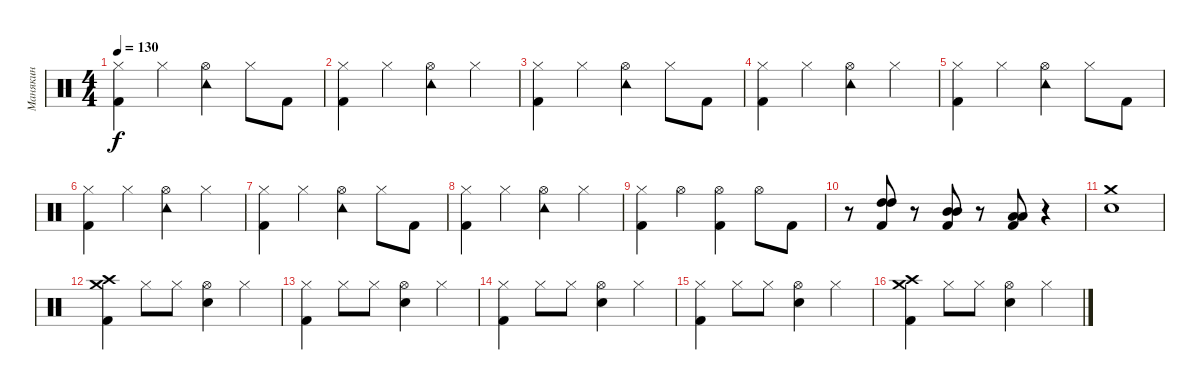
\track ("Манякин" "Манякин") {instrument percussion}
\staff {score}
\articulation defaults
\ts (4 4)
\tempo 130
\clef neutral
\ks c
("Hi-Hat (closed)" "Kick (hit) 2").4{dy f} "Hi-Hat (closed)".4 ("Tambourine (hit)" "Hi-Hat (open)").4 "Hi-Hat (closed)".8 "Kick (hit) 2".8 |
("Hi-Hat (closed)" "Kick (hit) 2").4 "Hi-Hat (closed)".4 ("Tambourine (hit)" "Hi-Hat (open)").4 "Hi-Hat (closed)".4 |
("Hi-Hat (closed)" "Kick (hit) 2").4 "Hi-Hat (closed)".4 ("Tambourine (hit)" "Hi-Hat (open)").4 "Hi-Hat (closed)".8 "Kick (hit) 2".8 |
("Hi-Hat (closed)" "Kick (hit) 2").4 "Hi-Hat (closed)".4 ("Tambourine (hit)" "Hi-Hat (open)").4 "Hi-Hat (closed)".4 |
("Hi-Hat (closed)" "Kick (hit) 2").4 "Hi-Hat (closed)".4 ("Tambourine (hit)" "Hi-Hat (open)").4 "Hi-Hat (closed)".8 "Kick (hit) 2".8 |
("Hi-Hat (closed)" "Kick (hit) 2").4 "Hi-Hat (closed)".4 ("Tambourine (hit)" "Hi-Hat (open)").4 "Hi-Hat (closed)".4 |
("Hi-Hat (closed)" "Kick (hit) 2").4 "Hi-Hat (closed)".4 ("Tambourine (hit)" "Hi-Hat (open)").4 "Hi-Hat (closed)".8 "Kick (hit) 2".8 |
("Hi-Hat (closed)" "Kick (hit) 2").4 "Hi-Hat (closed)".4 ("Tambourine (hit)" "Hi-Hat (open)").4 "Hi-Hat (closed)".4 |
("Hi-Hat (closed)" "Kick (hit) 2").4 "Hi-Hat (open)".4 ("Hi-Hat (open)" "Kick (hit) 2").4 "Hi-Hat (open)".8 "Kick (hit) 2".8 |
r.8 ("High Tom (hit)" "High Tom (hit)" "Kick (hit) 2").8 r.8 ("Mid Tom (hit)" "Mid Tom (hit)" "Kick (hit) 2").8 r.8 ("Low Tom (hit)" "Low Tom (hit)" "Kick (hit) 2").8 r.4 |
("Snare (hit) 2" "Crash medium (hit)").1 |
("Crash medium (hit)" "Crash high (hit)" "Kick (hit) 2").4 "Hi-Hat (closed)".8 "Hi-Hat (closed)".8 ("Hi-Hat (open)" "Snare (hit) 2").4 "Hi-Hat (closed)".4 |
("Hi-Hat (closed)" "Kick (hit) 2").4 "Hi-Hat (closed)".8 "Hi-Hat (closed)".8 ("Hi-Hat (open)" "Snare (hit) 2").4 "Hi-Hat (closed)".4 |
("Hi-Hat (closed)" "Kick (hit) 2").4 "Hi-Hat (closed)".8 "Hi-Hat (closed)".8 ("Hi-Hat (open)" "Snare (hit) 2").4 "Hi-Hat (closed)".4 |
("Hi-Hat (closed)" "Kick (hit) 2").4 "Hi-Hat (closed)".8 "Hi-Hat (closed)".8 ("Hi-Hat (open)" "Snare (hit) 2").4 "Hi-Hat (closed)".4 |
("Crash medium (hit)" "Crash high (hit)" "Kick (hit) 2").4 "Hi-Hat (closed)".8 "Hi-Hat (closed)".8 ("Hi-Hat (open)" "Snare (hit) 2").4 "Hi-Hat (closed)".4
